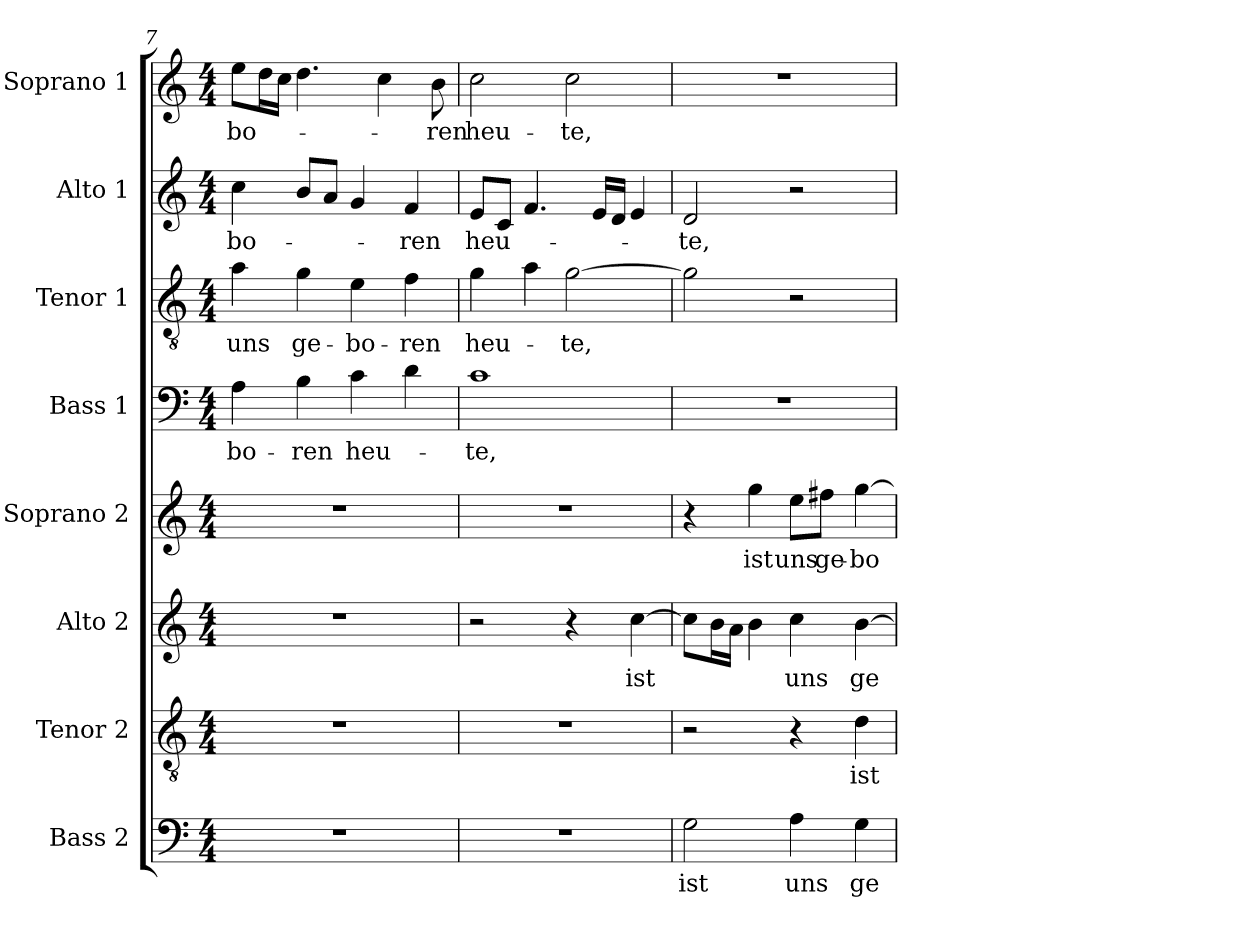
**kern	**text	**kern	**text	**kern	**text	**kern	**text	**kern	**text	**kern	**text	**kern	**text	**kern	**text
*part8	*part8	*part7	*part7	*part6	*part6	*part5	*part5	*part4	*part4	*part3	*part3	*part2	*part2	*part1	*part1
*staff8	*staff8	*staff7	*staff7	*staff6	*staff6	*staff5	*staff5	*staff4	*staff4	*staff3	*staff3	*staff2	*staff2	*staff1	*staff1
*I"Bass 2	*	*I"Tenor 2	*	*I"Alto 2	*	*I"Soprano 2	*	*I"Bass 1	*	*I"Tenor 1	*	*I"Alto 1	*	*I"Soprano 1	*
*I'B2	*	*I'T2	*	*I'A2	*	*I'S2	*	*I'B1	*	*I'T1	*	*I'A1	*	*I'S1	*
!!LO:LB:g=z
*clefF4	*	*clefGv2	*	*clefG2	*	*clefG2	*	*clefF4	*	*clefGv2	*	*clefG2	*	*clefG2	*
*	*	*ITrd7c12	*	*	*	*	*	*	*	*ITrd7c12	*	*	*	*	*
*k[]	*	*k[]	*	*k[]	*	*k[]	*	*k[]	*	*k[]	*	*k[]	*	*k[]	*
*C:	*	*C:	*	*C:	*	*C:	*	*C:	*	*C:	*	*C:	*	*C:	*
*M4/4	*	*M4/4	*	*M4/4	*	*M4/4	*	*M4/4	*	*M4/4	*	*M4/4	*	*M4/4	*
=7	=7	=7	=7	=7	=7	=7	=7	=7	=7	=7	=7	=7	=7	=7	=7
!	!	!	!	!	!	!	!	!	!LO:LY:b:color=#000000	!	!	!	!	!	!
!	!	!	!	!	!	!	!	!	!	!	!LO:LY:b:color=#000000	!	!	!	!
!	!	!	!	!	!	!	!	!	!	!	!	!	!LO:LY:b:color=#000000	!	!
!	!	!	!	!	!	!	!	!	!	!	!	!	!	!	!LO:LY:b:color=#000000
1r	.	1r	.	1r	.	1r	.	4Ai\	-bo-	4Ai\	uns	4cci\	-bo-	8eei\L	-bo-
.	.	.	.	.	.	.	.	.	.	.	.	.	.	16ddi\L	.
.	.	.	.	.	.	.	.	.	.	.	.	.	.	16cci\JJ	.
!	!	!	!	!	!	!	!	!	!LO:LY:b:color=#000000	!	!	!	!	!	!
!	!	!	!	!	!	!	!	!	!	!	!LO:LY:b:color=#000000	!	!	!	!
.	.	.	.	.	.	.	.	4Bi\	-ren	4Gi\	ge-	8bi/L	.	4.ddi\	.
.	.	.	.	.	.	.	.	.	.	.	.	8ai/J	.	.	.
!	!	!	!	!	!	!	!	!	!LO:LY:b:color=#000000	!	!	!	!	!	!
!	!	!	!	!	!	!	!	!	!	!	!LO:LY:b:color=#000000	!	!	!	!
.	.	.	.	.	.	.	.	4ci\	heu-	4Ei\	-bo-	4gi/	.	.	.
.	.	.	.	.	.	.	.	.	.	.	.	.	.	4cci\	.
!	!	!	!	!	!	!	!	!	!	!	!LO:LY:b:color=#000000	!	!	!	!
!	!	!	!	!	!	!	!	!	!	!	!	!	!LO:LY:b:color=#000000	!	!
.	.	.	.	.	.	.	.	4di\	.	4Fi\	-ren	4fi/	-ren	.	.
!	!	!	!	!	!	!	!	!	!	!	!	!	!	!	!LO:LY:b:color=#000000
.	.	.	.	.	.	.	.	.	.	.	.	.	.	8bi\	-ren
=8	=8	=8	=8	=8	=8	=8	=8	=8	=8	=8	=8	=8	=8	=8	=8
!	!	!	!	!	!	!	!	!	!LO:LY:b:color=#000000	!	!	!	!	!	!
!	!	!	!	!	!	!	!	!	!	!	!LO:LY:b:color=#000000	!	!	!	!
!	!	!	!	!	!	!	!	!	!	!	!	!	!LO:LY:b:color=#000000	!	!
!	!	!	!	!	!	!	!	!	!	!	!	!	!	!	!LO:LY:b:color=#000000
1r	.	1r	.	2r	.	1r	.	1ci	-te,	4Gi\	heu-	8ei/L	heu-	2cci\	heu-
.	.	.	.	.	.	.	.	.	.	.	.	8ci/J	.	.	.
.	.	.	.	.	.	.	.	.	.	4Ai\	.	4.fi/	.	.	.
!	!	!	!	!	!	!	!	!	!	!	!LO:LY:b:color=#000000	!	!	!	!
!	!	!	!	!	!	!	!	!	!	!	!	!	!	!	!LO:LY:b:color=#000000
.	.	.	.	4r	.	.	.	.	.	[2Gi\	-te,	.	.	2cci\	-te,
.	.	.	.	.	.	.	.	.	.	.	.	16ei/LL	.	.	.
.	.	.	.	.	.	.	.	.	.	.	.	16di/JJ	.	.	.
!	!	!	!	!	!LO:LY:b:color=#000000	!	!	!	!	!	!	!	!	!	!
.	.	.	.	[4cci\	ist	.	.	.	.	.	.	4ei/	.	.	.
=9	=9	=9	=9	=9	=9	=9	=9	=9	=9	=9	=9	=9	=9	=9	=9
!	!LO:LY:b:color=#000000	!	!	!	!	!	!	!	!	!	!	!	!	!	!
!	!	!	!	!	!	!	!	!	!	!	!	!	!LO:LY:b:color=#000000	!	!
2Gi\	ist	2r	.	8cci\L]	.	4r	.	1r	.	2Gi\]	.	2di/	-te,	1r	.
.	.	.	.	16bi\L	.	.	.	.	.	.	.	.	.	.	.
.	.	.	.	16ai\JJ	.	.	.	.	.	.	.	.	.	.	.
!	!	!	!	!	!	!	!LO:LY:b:color=#000000	!	!	!	!	!	!	!	!
.	.	.	.	4bi\	.	4ggi\	ist	.	.	.	.	.	.	.	.
!	!LO:LY:b:color=#000000	!	!	!	!	!	!	!	!	!	!	!	!	!	!
!	!	!	!	!	!LO:LY:b:color=#000000	!	!	!	!	!	!	!	!	!	!
!	!	!	!	!	!	!	!LO:LY:b:color=#000000	!	!	!	!	!	!	!	!
4Ai\	uns	4r	.	4cci\	uns	8eei\L	uns	.	.	2r	.	2r	.	.	.
!	!	!	!	!	!	!	!LO:LY:b:color=#000000	!	!	!	!	!	!	!	!
.	.	.	.	.	.	8ff#Xi\J	ge-	.	.	.	.	.	.	.	.
!	!LO:LY:b:color=#000000	!	!	!	!	!	!	!	!	!	!	!	!	!	!
!	!	!	!LO:LY:b:color=#000000	!	!	!	!	!	!	!	!	!	!	!	!
!	!	!	!	!	!LO:LY:b:color=#000000	!	!	!	!	!	!	!	!	!	!
!	!	!	!	!	!	!	!LO:LY:b:color=#000000	!	!	!	!	!	!	!	!
4Gi\	ge-	4Di\	ist	[4bi\	ge-	[4ggi\	-bo-	.	.	.	.	.	.	.	.
=	=	=	=	=	=	=	=	=	=	=	=	=	=	=	=
*-	*-	*-	*-	*-	*-	*-	*-	*-	*-	*-	*-	*-	*-	*-	*-
